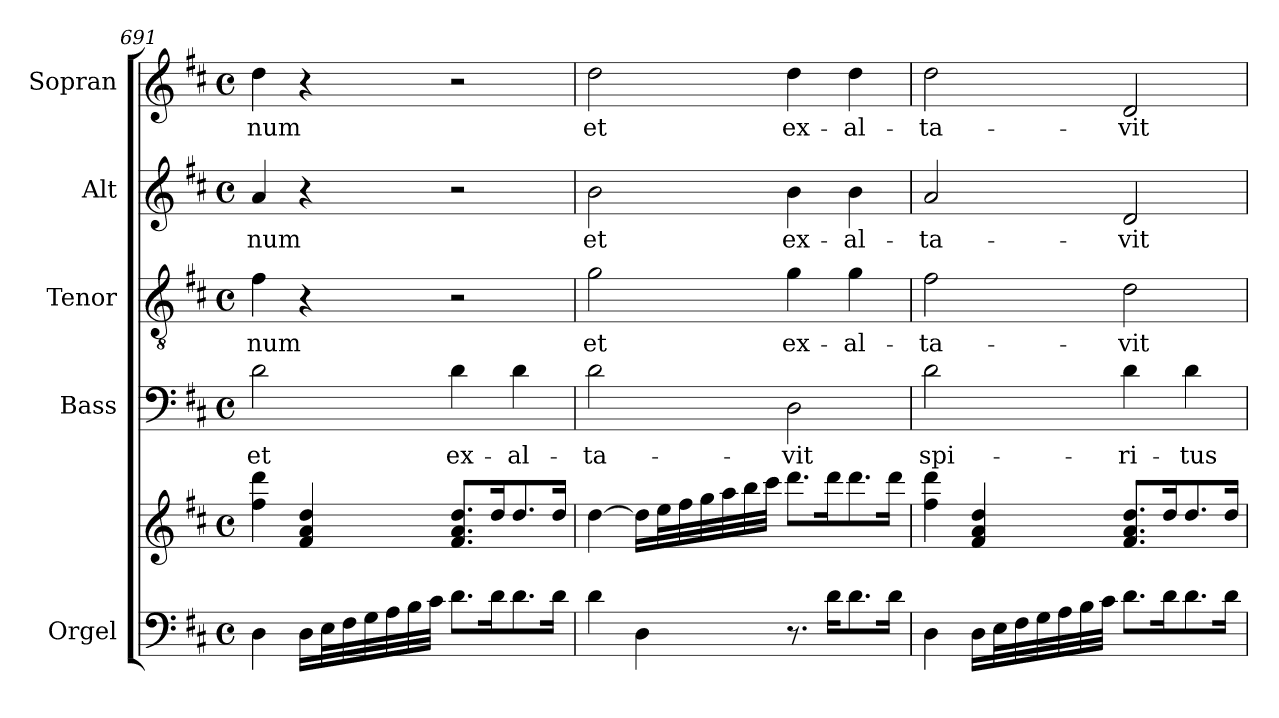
**kern	**kern	**kern	**text	**kern	**text	**kern	**text	**kern	**text
*part5	*part5	*part4	*part4	*part3	*part3	*part2	*part2	*part1	*part1
*staff6	*staff5	*staff4	*staff4	*staff3	*staff3	*staff2	*staff2	*staff1	*staff1
*I"Orgel	*	*I"Bass	*	*I"Tenor	*	*I"Alt	*	*I"Sopran	*
*I'Org.	*	*I'B.	*	*I'T.	*	*I'A.	*	*I'S.	*
*clefF4	*clefG2	*clefF4	*	*clefGv2	*	*clefG2	*	*clefG2	*
*k[f#c#]	*k[f#c#]	*k[f#c#]	*	*k[f#c#]	*	*k[f#c#]	*	*k[f#c#]	*
*D:	*D:	*D:	*	*D:	*	*D:	*	*D:	*
*M4/4	*M4/4	*M4/4	*	*M4/4	*	*M4/4	*	*M4/4	*
*met(c)	*met(c)	*met(c)	*	*met(c)	*	*met(c)	*	*met(c)	*
=691	=691	=691	=691	=691	=691	=691	=691	=691	=691
!	!	!	!LO:LY:b	!	!LO:LY:b	!	!LO:LY:b	!	!LO:LY:b
4D\	4ff#\ 4ddd\	2d\	et	4f#\	-num	4a/	-num	4dd\	-num
16D\LL	4f#/ 4a/ 4dd/	.	.	4r	.	4r	.	4r	.
32E\L	.	.	.	.	.	.	.	.	.
32F#\	.	.	.	.	.	.	.	.	.
32G\	.	.	.	.	.	.	.	.	.
32A\	.	.	.	.	.	.	.	.	.
32B\	.	.	.	.	.	.	.	.	.
32c#\JJJ	.	.	.	.	.	.	.	.	.
!	!	!	!LO:LY:b	!	!	!	!	!	!
8.d\L	8.f#/ 8.a/ 8.dd/L	4d\	ex-	2r	.	2r	.	2r	.
16d\k	16dd/k	.	.	.	.	.	.	.	.
!	!	!	!LO:LY:b	!	!	!	!	!	!
8.d\	8.dd/	4d\	-al-	.	.	.	.	.	.
16d\Jk	16dd/Jk	.	.	.	.	.	.	.	.
=692	=692	=692	=692	=692	=692	=692	=692	=692	=692
!	!	!	!LO:LY:b	!	!LO:LY:b	!	!LO:LY:b	!	!LO:LY:b
4d\	[4dd\	2d\	-ta-	2g\	et	2b\	et	2dd\	et
4D\	16dd\LL]	.	.	.	.	.	.	.	.
.	32ee\L	.	.	.	.	.	.	.	.
.	32ff#\	.	.	.	.	.	.	.	.
.	32gg\	.	.	.	.	.	.	.	.
.	32aa\	.	.	.	.	.	.	.	.
.	32bb\	.	.	.	.	.	.	.	.
.	32ccc#\JJJ	.	.	.	.	.	.	.	.
!	!	!	!LO:LY:b	!	!LO:LY:b	!	!LO:LY:b	!	!LO:LY:b
8.r	8.ddd\L	2D\	-vit	4g\	ex-	4b\	ex-	4dd\	ex-
16d\KL	16ddd\k	.	.	.	.	.	.	.	.
!	!	!	!	!	!LO:LY:b	!	!LO:LY:b	!	!LO:LY:b
8.d\	8.ddd\	.	.	4g\	-al-	4b\	-al-	4dd\	-al-
16d\Jk	16ddd\Jk	.	.	.	.	.	.	.	.
=693	=693	=693	=693	=693	=693	=693	=693	=693	=693
!	!	!	!LO:LY:b	!	!LO:LY:b	!	!LO:LY:b	!	!LO:LY:b
4D\	4ff#\ 4ddd\	2d\	spi-	2f#\	-ta-	2a/	-ta-	2dd\	-ta-
16D\LL	4f#/ 4a/ 4dd/	.	.	.	.	.	.	.	.
32E\L	.	.	.	.	.	.	.	.	.
32F#\	.	.	.	.	.	.	.	.	.
32G\	.	.	.	.	.	.	.	.	.
32A\	.	.	.	.	.	.	.	.	.
32B\	.	.	.	.	.	.	.	.	.
32c#\JJJ	.	.	.	.	.	.	.	.	.
!	!	!	!LO:LY:b	!	!LO:LY:b	!	!LO:LY:b	!	!LO:LY:b
8.d\L	8.f#/ 8.a/ 8.dd/L	4d\	-ri-	2d\	-vit	2d/	-vit	2d/	-vit
16d\k	16dd/k	.	.	.	.	.	.	.	.
!	!	!	!LO:LY:b	!	!	!	!	!	!
8.d\	8.dd/	4d\	-tus	.	.	.	.	.	.
16d\Jk	16dd/Jk	.	.	.	.	.	.	.	.
=	=	=	=	=	=	=	=	=	=
*-	*-	*-	*-	*-	*-	*-	*-	*-	*-
